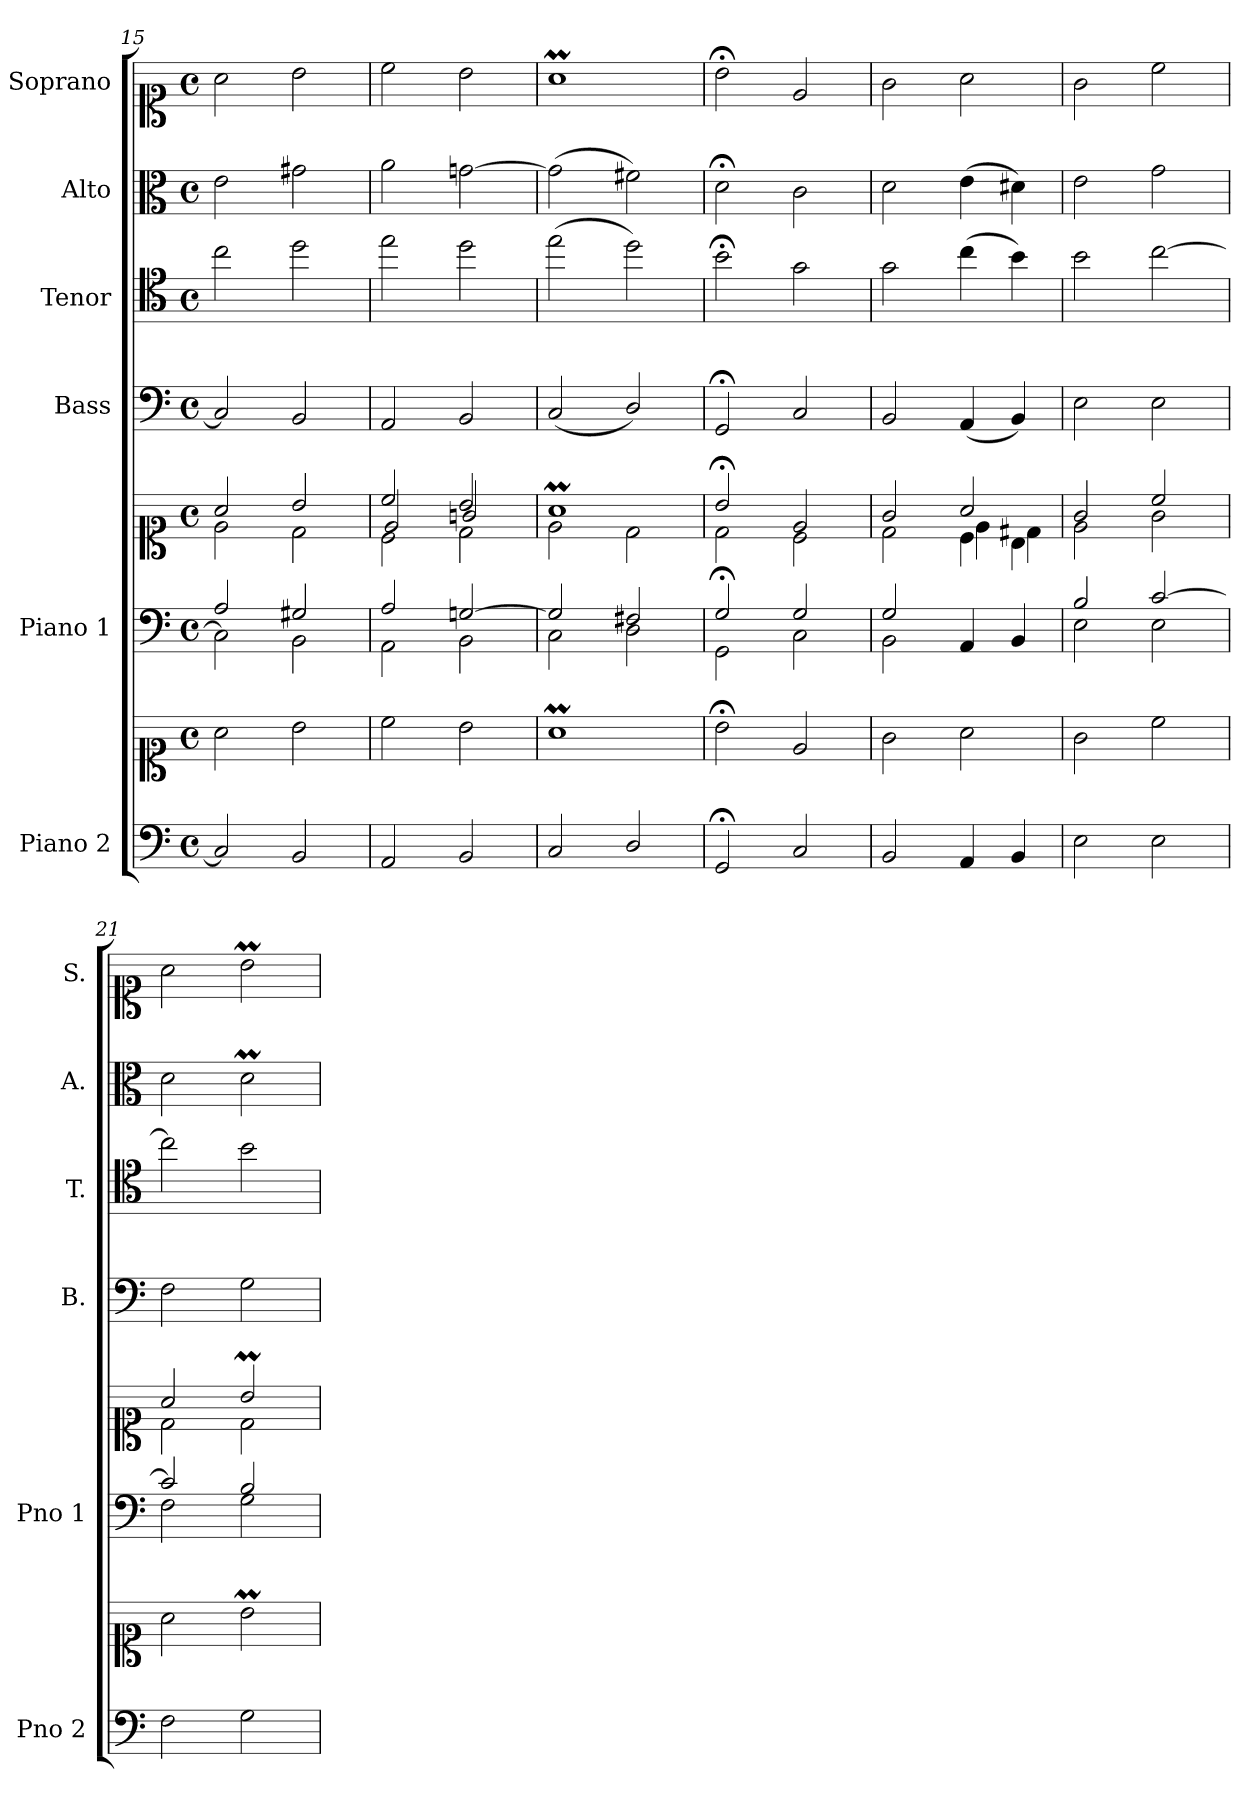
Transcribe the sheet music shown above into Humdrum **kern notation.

**kern	**kern	**kern	**kern	**kern	**kern	**kern	**kern
*part6	*part6	*part5	*part5	*part4	*part3	*part2	*part1
*staff8	*staff7	*staff6	*staff5	*staff4	*staff3	*staff2	*staff1
*I"Piano 2	*	*I"Piano 1	*	*I"Bass	*I"Tenor	*I"Alto	*I"Soprano
*I'Pno 2	*	*I'Pno 1	*	*I'B.	*I'T.	*I'A.	*I'S.
*clefF4	*clefC1	*clefF4	*clefC1	*clefF4	*clefC4	*clefC3	*clefC1
*	*	*	*	*	*ITrd7c12	*	*
*k[]	*k[]	*k[]	*k[]	*k[]	*k[]	*k[]	*k[]
*M4/4	*M4/4	*M4/4	*M4/4	*M4/4	*M4/4	*M4/4	*M4/4
*met(c)	*met(c)	*met(c)	*met(c)	*met(c)	*met(c)	*met(c)	*met(c)
=15	=15	=15	=15	=15	=15	=15	=15
*	*	*^	*^	*	*	*	*
2C/]	2a\	2A/	2C\]	2a/	2e\	2C/]	2c\	2e\	2a\
2BB/	2b\	2G#X/	2BB\	2b/	2d\	2BB/	2d\	2g#X\	2b\
=16	=16	=16	=16	=16	=16	=16	=16	=16	=16
*	*	*	*	*	*^	*	*	*	*
2AA/	2cc\	2A/	2AA\	2cc/	2c\	2e/	2AA/	2e\	2a\	2cc\
2BB/	2b\	[>2Gn/	2BB\	2b/	2d\	2gn/	2BB/	2d\	[>2gn\	2b\
*	*	*	*	*	*v	*v	*	*	*	*
=17	=17	=17	=17	=17	=17	=17	=17	=17	=17
2C/	1aM\	2G/]	2C\	1aM/	2e\	(2C/	(2e\	(2g\]	1aM\
2D/	.	2F#X/	2D\	.	2d\	2D/)	2d\)	2f#X\)	.
=18	=18	=18	=18	=18	=18	=18	=18	=18	=18
2GG;/	2b;<\	2G;/	2GG\	2b;</	2d\	2GG;</	2B;<\	2d;<\	2b;<\
2C/	2e/	2G/	2C\	2e/	2c\	2C/	2G\	2c\	2e/
=19	=19	=19	=19	=19	=19	=19	=19	=19	=19
*	*	*	*	*	*^	*	*	*	*
2BB/	2g\	2G/	2BB\	2g/	2ryy	2d\	2BB/	2G\	2d\	2g\
4AA/	2a\	2ryy	4AA/	2a/	4c\	4e\	(4AA/	(4c\	(4e\	2a\
4BB/	.	.	4BB/	.	4B\	4d#X\	4BB/)	4B\)	4d#X\)	.
*	*	*	*	*	*v	*v	*	*	*	*
=20	=20	=20	=20	=20	=20	=20	=20	=20	=20
2E\	2g\	2B/	2E\	2g/	2e\	2E\	2B\	2e\	2g\
2E\	2cc\	[>2c/	2E\	2cc/	2g\	2E\	[>2c\	2g\	2cc\
=21	=21	=21	=21	=21	=21	=21	=21	=21	=21
2F\	2a\	2c/]	2F\	2a/	2d\	2F\	2c\]	2d\	2a\
2G\	2bm\	2B/	2G\	2bm/	2d\	2G\	2B\	2dM\	2bm\
*	*	*v	*v	*	*	*	*	*	*
*	*	*	*v	*v	*	*	*	*
=	=	=	=	=	=	=	=
*-	*-	*-	*-	*-	*-	*-	*-
